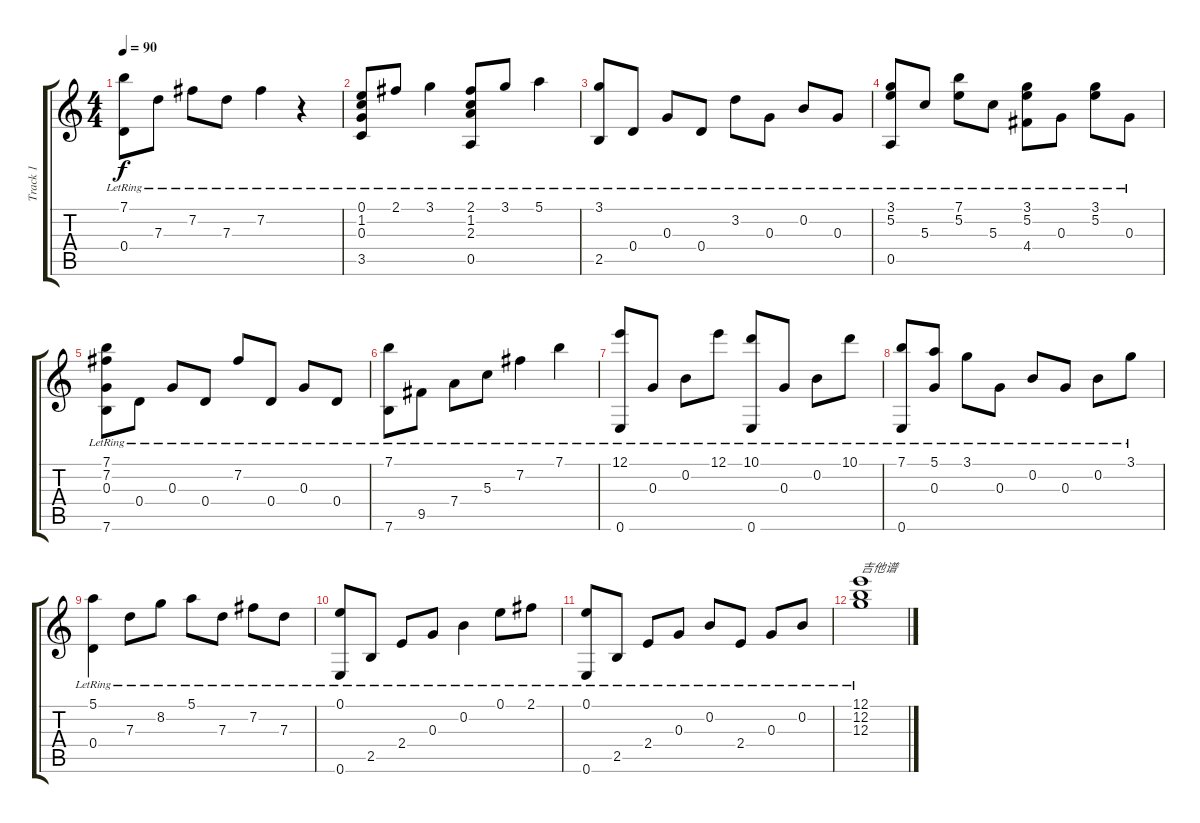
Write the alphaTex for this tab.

\track ("Track 1" "Track 1") {instrument acousticguitarsteel}
\staff {score tabs}
\tuning (E4 B3 G3 D3 A2 E2) {hide}
\ts (4 4)
\tempo 90
\clef g2
\ks c
(7.1{lr} 0.4{lr}).8{dy f} 7.3{lr}.8 7.2{lr}.8 7.3{lr}.8 7.2{lr}.4 r.4 |
(0.1{lr} 1.2{lr} 0.3{lr} 3.5{lr}).8 2.1{lr}.8 3.1{lr}.4 (2.1{lr} 1.2{lr} 2.3{lr} 0.5{lr}).8 3.1{lr}.8 5.1{lr}.4 |
(3.1{lr} 2.5{lr}).8 0.4{lr}.8 0.3{lr}.8 0.4{lr}.8 3.2{lr}.8 0.3{lr}.8 0.2{lr}.8 0.3{lr}.8 |
(3.1{lr} 5.2{lr} 0.5{lr}).8 5.3{lr}.8 (7.1{lr} 5.2{lr}).8 5.3{lr}.8 (3.1{lr} 5.2{lr} 4.4{lr}).8 0.3{lr}.8 (3.1{lr} 5.2{lr}).8 0.3{lr}.8 |
(7.1{lr} 7.2{lr} 0.3{lr} 7.6{lr}).8 0.4{lr}.8 0.3{lr}.8 0.4{lr}.8 7.2{lr}.8 0.4{lr}.8 0.3{lr}.8 0.4{lr}.8 |
(7.1{lr} 7.6{lr}).8 9.5{lr}.8 7.4{lr}.8 5.3{lr}.8 7.2{lr}.4 7.1{lr}.4 |
(12.1{lr} 0.6{lr}).8 0.3{lr}.8 0.2{lr}.8 12.1{lr}.8 (10.1{lr} 0.6{lr}).8 0.3{lr}.8 0.2{lr}.8 10.1{lr}.8 |
(7.1{lr} 0.6{lr}).8 (5.1{lr} 0.3{lr}).8 3.1{lr}.8 0.3{lr}.8 0.2{lr}.8 0.3{lr}.8 0.2{lr}.8 3.1{lr}.8 |
(5.1{lr} 0.4{lr}).4 7.3{lr}.8 8.2{lr}.8 5.1{lr}.8 7.3{lr}.8 7.2{lr}.8 7.3{lr}.8 |
(0.1{lr} 0.6{lr}).8 2.5{lr}.8 2.4{lr}.8 0.3{lr}.8 0.2{lr}.4 0.1{lr}.8 2.1{lr}.8 |
(0.1{lr} 0.6{lr}).8 2.5{lr}.8 2.4{lr}.8 0.3{lr}.8 0.2{lr}.8 2.4{lr}.8 0.3{lr}.8 0.2{lr}.8 |
(12.1{lr} 12.2{lr} 12.3{lr}).1{txt "吉他谱"}
